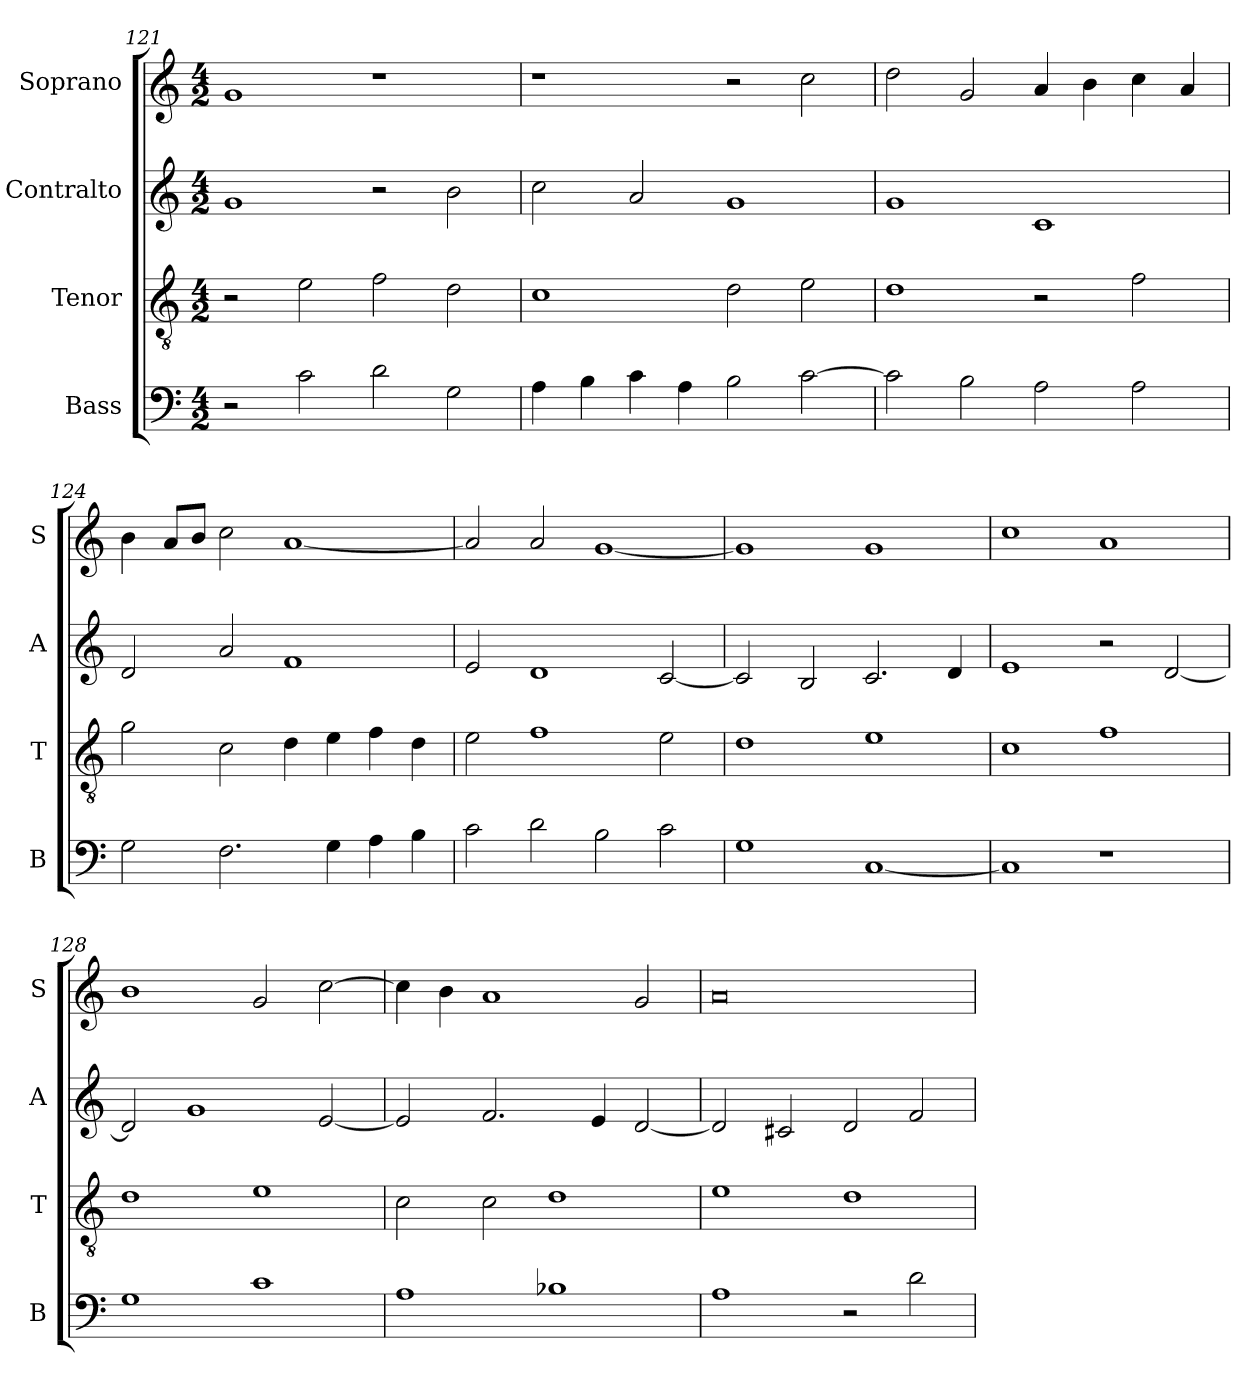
**kern	**kern	**kern	**kern
*part4	*part3	*part2	*part1
*staff4	*staff3	*staff2	*staff1
*I"Bass	*I"Tenor	*I"Contralto	*I"Soprano
*I'B	*I'T	*I'A	*I'S
*clefF4	*clefGv2	*clefG2	*clefG2
*k[]	*k[]	*k[]	*k[]
*C:ion	*C:ion	*C:ion	*C:ion
*M4/2	*M4/2	*M4/2	*M4/2
=121	=121	=121	=121
2r	2r	1g	1g
2c	2e	.	.
2d	2f	2r	1r
2G	2d	2b	.
=122	=122	=122	=122
4A	1c	2cc	1r
4B	.	.	.
4c	.	2a	.
4A	.	.	.
2B	2d	1g	2r
[2c	2e	.	2cc
=123	=123	=123	=123
2c]	1d	1g	2dd
2B	.	.	2g
2A	2r	1c	4a
.	.	.	4b
2A	2f	.	4cc
.	.	.	4a
=124	=124	=124	=124
2G	2g	2d	4b
.	.	.	8a/L
.	.	.	8b/J
2.F	2c	2a	2cc
.	4d	1f	[1a
4G	4e	.	.
4A	4f	.	.
4B	4d	.	.
=125	=125	=125	=125
2c	2e	2e	2a]
2d	1f	1d	2a
2B	.	.	[1g
2c	2e	[2c	.
=126	=126	=126	=126
1G	1d	2c]	1g]
.	.	2B	.
[1C	1e	2.c	1g
.	.	4d	.
=127	=127	=127	=127
1C]	1c	1e	1cc
1r	1f	2r	1a
.	.	[2d	.
=128	=128	=128	=128
1G	1d	2d]	1b
.	.	1g	.
1c	1e	.	2g
.	.	[2e	[2cc
=129	=129	=129	=129
1A	2c	2e]	4cc]
.	.	.	4b
.	2c	2.f	1a
1B-X	1d	.	.
.	.	4e	.
.	.	[2d	2g
=130	=130	=130	=130
1A	1e	2d]	0a
.	.	2c#X	.
2r	1d	2d	.
2d	.	2f	.
=	=	=	=
*-	*-	*-	*-
